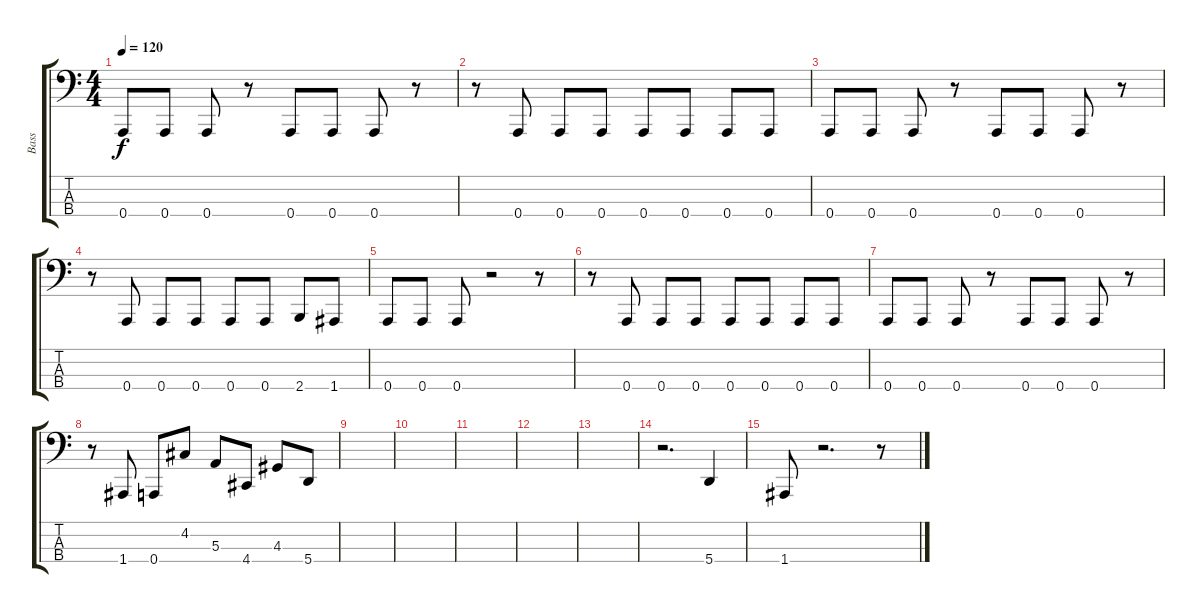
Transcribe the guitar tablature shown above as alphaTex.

\track ("Bass" "Bass") {instrument electricbasspick}
\staff {score tabs}
\tuning (D2 A1 E1 A0) {hide}
\ts (4 4)
\tempo 120
\clef f4
\ks c
0.4.8{dy f} 0.4.8 0.4.8 r.8 0.4.8 0.4.8 0.4.8 r.8 |
r.8 0.4.8 0.4.8 0.4.8 0.4.8 0.4.8 0.4.8 0.4.8 |
0.4.8 0.4.8 0.4.8 r.8 0.4.8 0.4.8 0.4.8 r.8 |
r.8 0.4.8 0.4.8 0.4.8 0.4.8 0.4.8 2.4.8 1.4.8 |
0.4.8 0.4.8 0.4.8 r.2 r.8 |
r.8 0.4.8 0.4.8 0.4.8 0.4.8 0.4.8 0.4.8 0.4.8 |
0.4.8 0.4.8 0.4.8 r.8 0.4.8 0.4.8 0.4.8 r.8 |
r.8 1.4.8 0.4.8 4.2.8 5.3.8 4.4.8 4.3.8 5.4.8 |
|
|
|
|
|
r.2{d} 5.4.4 |
1.4.8 r.2{d} r.8
